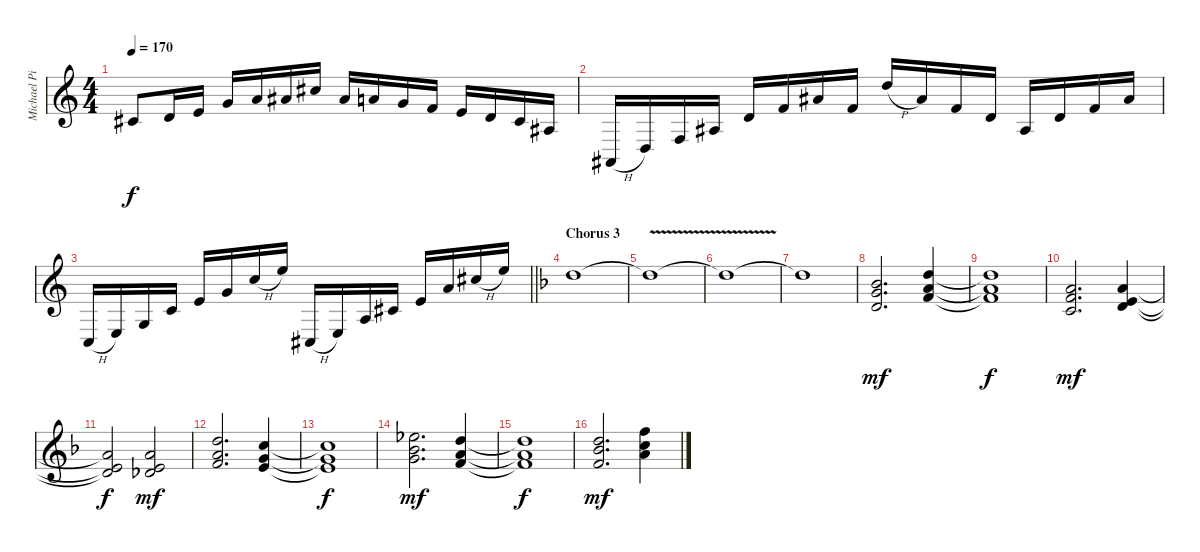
\track ("Michael Pinella Keys" "Michael Pi") {instrument harpsichord}
\staff {score}
\tuning (D4 A3 F3 C3 G2 D2) {hide}
\ts (4 4)
\tempo 170
\clef g2
\ks aminor
13.4.8{dy f} 14.4.16 16.4.16 14.3.16 16.3.16 17.3.16 16.2.16 17.3.16 16.3.16 14.3.16 17.4.16 16.4.16 14.4.16 13.4.16 15.5.16 |
8.6{h}.16 12.6.16 10.5.16 10.4.16 9.3.16 8.2.16 8.1.16 8.2.16 12.1{h}.16 8.1.16 8.2.16 9.3.16 10.4.16 9.3.16 8.2.16 8.1.16 |
\barLineRight lightlight
10.6{h}.16 14.6.16 12.5.16 12.4.16 11.3.16 10.2.16 10.1{h}.16 14.1.16 11.6{h}.16 14.6.16 14.5.16 13.4.16 11.3.16 12.2.16 11.1{h}.16 14.1.16 |
\section ("" "Chorus 3")
\ks dminor
12.1.1 |
12.1{v t}.1{volume 0} |
12.1{t}.1 |
12.1{t}.1 |
(8.1 10.2 9.3).2{d dy mf volume 13 instrument harpsichord} (12.1 12.2 12.3).4 |
(12.1{t} 12.2{t} 12.3{t}).1{dy f} |
(7.1 8.2 7.3).2{d dy mf} (7.1 7.2 9.3).4 |
(7.1{t} 7.2{t} 9.3{t}).2{dy f} (7.1 7.2 8.3).2{dy mf} |
(12.1 12.2 12.3).2{d} (10.1 10.2 11.3).4 |
(10.1{t} 10.2{t} 11.3{t}).1{dy f} |
(13.1 13.2 14.3).2{d dy mf} (12.1 12.2 12.3).4 |
(12.1{t} 12.2{t} 12.3{t}).1{dy f} |
(12.1 13.2 12.3).2{d dy mf} (15.1 15.2 16.3).4
